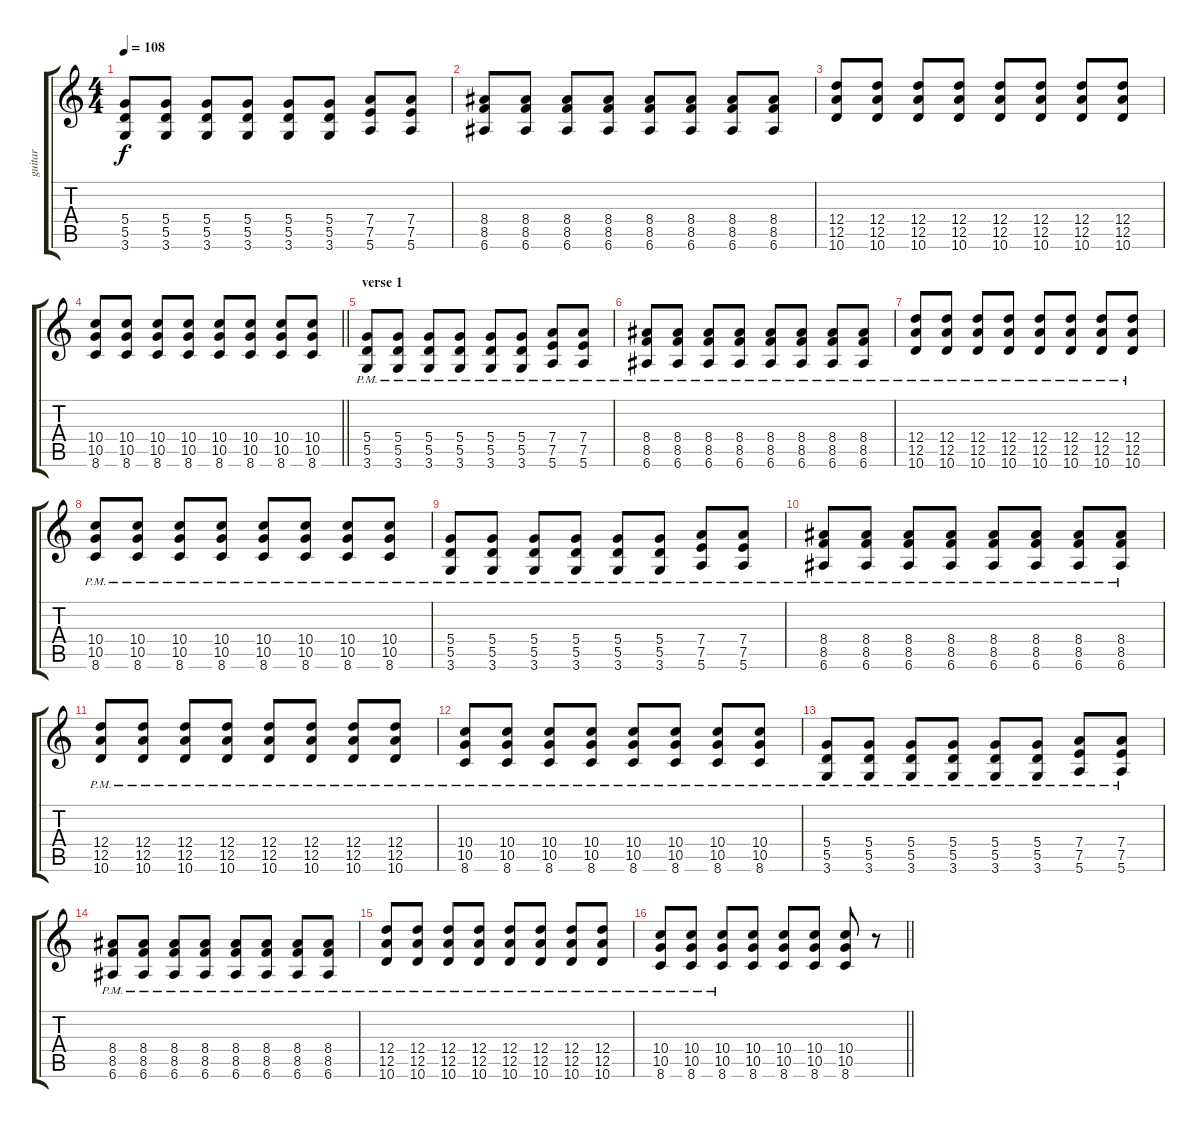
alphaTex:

\track ("guitar" "guitar") {instrument distortionguitar}
\staff {score tabs}
\tuning (E4 B3 G3 D3 A2 E2) {hide}
\ts (4 4)
\tempo 108
\clef g2
\ks c
(5.4 5.5 3.6).8{dy f} (5.4 5.5 3.6).8 (5.4 5.5 3.6).8 (5.4 5.5 3.6).8 (5.4 5.5 3.6).8 (5.4 5.5 3.6).8 (7.4 7.5 5.6).8 (7.4 7.5 5.6).8 |
(8.4 8.5 6.6).8 (8.4 8.5 6.6).8 (8.4 8.5 6.6).8 (8.4 8.5 6.6).8 (8.4 8.5 6.6).8 (8.4 8.5 6.6).8 (8.4 8.5 6.6).8 (8.4 8.5 6.6).8 |
(12.4 12.5 10.6).8 (12.4 12.5 10.6).8 (12.4 12.5 10.6).8 (12.4 12.5 10.6).8 (12.4 12.5 10.6).8 (12.4 12.5 10.6).8 (12.4 12.5 10.6).8 (12.4 12.5 10.6).8 |
\barLineRight lightlight
(10.4 10.5 8.6).8 (10.4 10.5 8.6).8 (10.4 10.5 8.6).8 (10.4 10.5 8.6).8 (10.4 10.5 8.6).8 (10.4 10.5 8.6).8 (10.4 10.5 8.6).8 (10.4 10.5 8.6).8 |
\section ("" "verse 1")
(5.4{pm} 5.5{pm} 3.6{pm}).8{volume 9} (5.4{pm} 5.5{pm} 3.6{pm}).8 (5.4{pm} 5.5{pm} 3.6{pm}).8 (5.4{pm} 5.5{pm} 3.6{pm}).8 (5.4{pm} 5.5{pm} 3.6{pm}).8 (5.4{pm} 5.5{pm} 3.6{pm}).8 (7.4{pm} 7.5{pm} 5.6{pm}).8 (7.4{pm} 7.5{pm} 5.6{pm}).8 |
(8.4{pm} 8.5{pm} 6.6{pm}).8 (8.4{pm} 8.5{pm} 6.6{pm}).8 (8.4{pm} 8.5{pm} 6.6{pm}).8 (8.4{pm} 8.5{pm} 6.6{pm}).8 (8.4{pm} 8.5{pm} 6.6{pm}).8 (8.4{pm} 8.5{pm} 6.6{pm}).8 (8.4{pm} 8.5{pm} 6.6{pm}).8 (8.4{pm} 8.5{pm} 6.6{pm}).8 |
(12.4{pm} 12.5{pm} 10.6{pm}).8 (12.4{pm} 12.5{pm} 10.6{pm}).8 (12.4{pm} 12.5{pm} 10.6{pm}).8 (12.4{pm} 12.5{pm} 10.6{pm}).8 (12.4{pm} 12.5{pm} 10.6{pm}).8 (12.4{pm} 12.5{pm} 10.6{pm}).8 (12.4{pm} 12.5{pm} 10.6{pm}).8 (12.4{pm} 12.5{pm} 10.6{pm}).8 |
(10.4{pm} 10.5{pm} 8.6{pm}).8 (10.4{pm} 10.5{pm} 8.6{pm}).8 (10.4{pm} 10.5{pm} 8.6{pm}).8 (10.4{pm} 10.5{pm} 8.6{pm}).8 (10.4{pm} 10.5{pm} 8.6{pm}).8 (10.4{pm} 10.5{pm} 8.6{pm}).8 (10.4{pm} 10.5{pm} 8.6{pm}).8 (10.4{pm} 10.5{pm} 8.6{pm}).8 |
(5.4{pm} 5.5{pm} 3.6{pm}).8{volume 9} (5.4{pm} 5.5{pm} 3.6{pm}).8 (5.4{pm} 5.5{pm} 3.6{pm}).8 (5.4{pm} 5.5{pm} 3.6{pm}).8 (5.4{pm} 5.5{pm} 3.6{pm}).8 (5.4{pm} 5.5{pm} 3.6{pm}).8 (7.4{pm} 7.5{pm} 5.6{pm}).8 (7.4{pm} 7.5{pm} 5.6{pm}).8 |
(8.4{pm} 8.5{pm} 6.6{pm}).8 (8.4{pm} 8.5{pm} 6.6{pm}).8 (8.4{pm} 8.5{pm} 6.6{pm}).8 (8.4{pm} 8.5{pm} 6.6{pm}).8 (8.4{pm} 8.5{pm} 6.6{pm}).8 (8.4{pm} 8.5{pm} 6.6{pm}).8 (8.4{pm} 8.5{pm} 6.6{pm}).8 (8.4{pm} 8.5{pm} 6.6{pm}).8 |
(12.4{pm} 12.5{pm} 10.6{pm}).8 (12.4{pm} 12.5{pm} 10.6{pm}).8 (12.4{pm} 12.5{pm} 10.6{pm}).8 (12.4{pm} 12.5{pm} 10.6{pm}).8 (12.4{pm} 12.5{pm} 10.6{pm}).8 (12.4{pm} 12.5{pm} 10.6{pm}).8 (12.4{pm} 12.5{pm} 10.6{pm}).8 (12.4{pm} 12.5{pm} 10.6{pm}).8 |
(10.4{pm} 10.5{pm} 8.6{pm}).8 (10.4{pm} 10.5{pm} 8.6{pm}).8 (10.4{pm} 10.5{pm} 8.6{pm}).8 (10.4{pm} 10.5{pm} 8.6{pm}).8 (10.4{pm} 10.5{pm} 8.6{pm}).8 (10.4{pm} 10.5{pm} 8.6{pm}).8 (10.4{pm} 10.5{pm} 8.6{pm}).8 (10.4{pm} 10.5{pm} 8.6{pm}).8 |
(5.4{pm} 5.5{pm} 3.6{pm}).8{volume 9} (5.4{pm} 5.5{pm} 3.6{pm}).8 (5.4{pm} 5.5{pm} 3.6{pm}).8 (5.4{pm} 5.5{pm} 3.6{pm}).8 (5.4{pm} 5.5{pm} 3.6{pm}).8 (5.4{pm} 5.5{pm} 3.6{pm}).8 (7.4{pm} 7.5{pm} 5.6{pm}).8 (7.4{pm} 7.5{pm} 5.6{pm}).8 |
(8.4{pm} 8.5{pm} 6.6{pm}).8 (8.4{pm} 8.5{pm} 6.6{pm}).8 (8.4{pm} 8.5{pm} 6.6{pm}).8 (8.4{pm} 8.5{pm} 6.6{pm}).8 (8.4{pm} 8.5{pm} 6.6{pm}).8 (8.4{pm} 8.5{pm} 6.6{pm}).8 (8.4{pm} 8.5{pm} 6.6{pm}).8 (8.4{pm} 8.5{pm} 6.6{pm}).8 |
(12.4{pm} 12.5{pm} 10.6{pm}).8 (12.4{pm} 12.5{pm} 10.6{pm}).8 (12.4{pm} 12.5{pm} 10.6{pm}).8 (12.4{pm} 12.5{pm} 10.6{pm}).8 (12.4{pm} 12.5{pm} 10.6{pm}).8 (12.4{pm} 12.5{pm} 10.6{pm}).8 (12.4{pm} 12.5{pm} 10.6{pm}).8 (12.4{pm} 12.5{pm} 10.6{pm}).8 |
\barLineRight lightlight
(10.4{pm} 10.5{pm} 8.6{pm}).8 (10.4{pm} 10.5{pm} 8.6{pm}).8 (10.4{pm} 10.5{pm} 8.6{pm}).8 (10.4 10.5 8.6).8 (10.4 10.5 8.6).8 (10.4 10.5 8.6).8 (10.4 10.5 8.6).8 r.8
